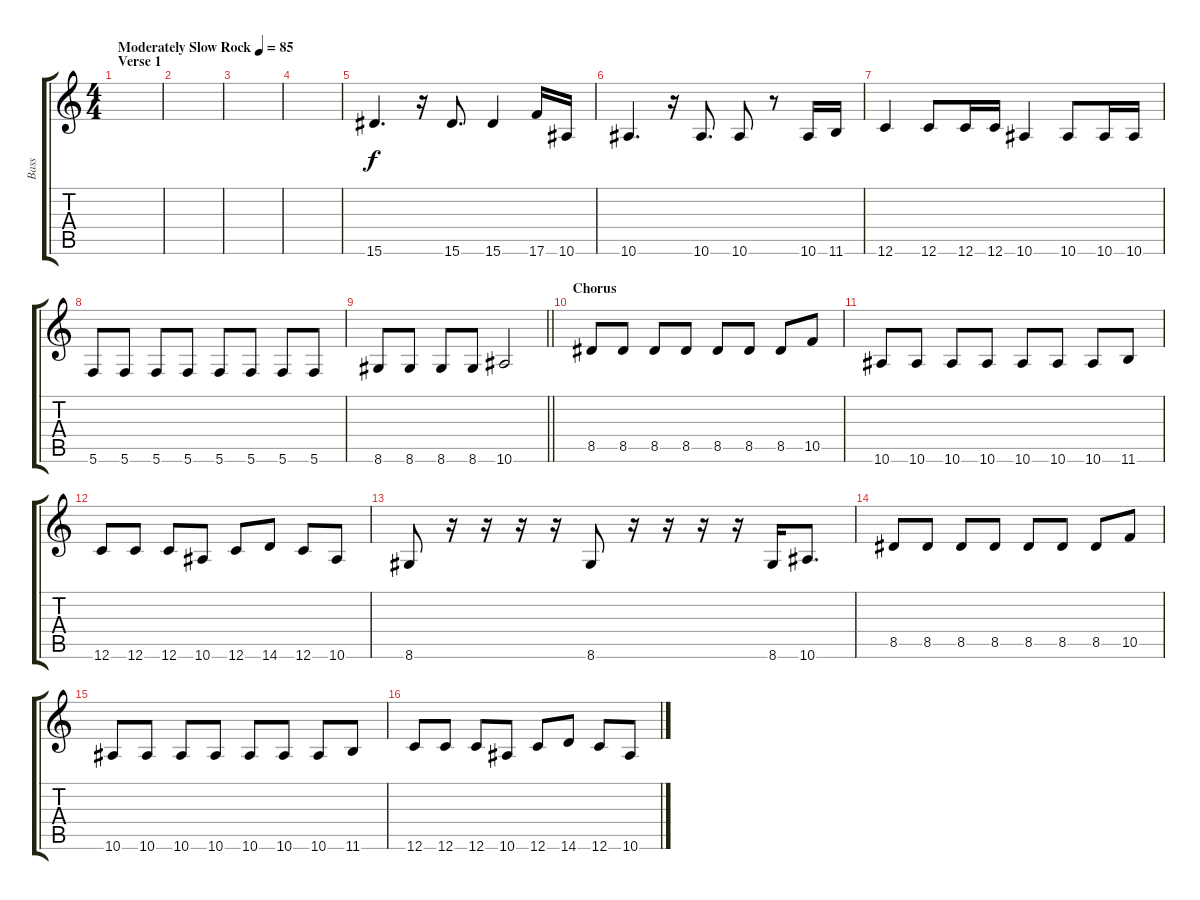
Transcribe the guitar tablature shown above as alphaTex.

\track ("Bass" "Bass") {instrument electricbassfinger}
\staff {score tabs}
\tuning (D4 A3 F3 C3 G2 C2) {hide}
\ts (4 4)
\section ("" "Verse 1")
\tempo (85 "Moderately Slow Rock")
\clef g2
\ks c
|
|
|
|
15.6.4{d} r.16 15.6.8{d} 15.6.4 17.6.16 10.6.16 |
10.6.4{d} r.16 10.6.8{d} 10.6.8 r.8 10.6.16 11.6.16 |
12.6.4 12.6.8 12.6.16 12.6.16 10.6.4 10.6.8 10.6.16 10.6.16 |
5.6.8 5.6.8 5.6.8 5.6.8 5.6.8 5.6.8 5.6.8 5.6.8 |
\barLineRight lightlight
8.6.8 8.6.8 8.6.8 8.6.8 10.6.2 |
\section ("" "Chorus ")
8.5.8 8.5.8 8.5.8 8.5.8 8.5.8 8.5.8 8.5.8 10.5.8 |
10.6.8 10.6.8 10.6.8 10.6.8 10.6.8 10.6.8 10.6.8 11.6.8 |
12.6.8 12.6.8 12.6.8 10.6.8 12.6.8 14.6.8 12.6.8 10.6.8 |
8.6.8 r.16 r.16 r.16 r.16 8.6.8 r.16 r.16 r.16 r.16 8.6.16 10.6.8{d} |
8.5.8 8.5.8 8.5.8 8.5.8 8.5.8 8.5.8 8.5.8 10.5.8 |
10.6.8 10.6.8 10.6.8 10.6.8 10.6.8 10.6.8 10.6.8 11.6.8 |
12.6.8 12.6.8 12.6.8 10.6.8 12.6.8 14.6.8 12.6.8 10.6.8
